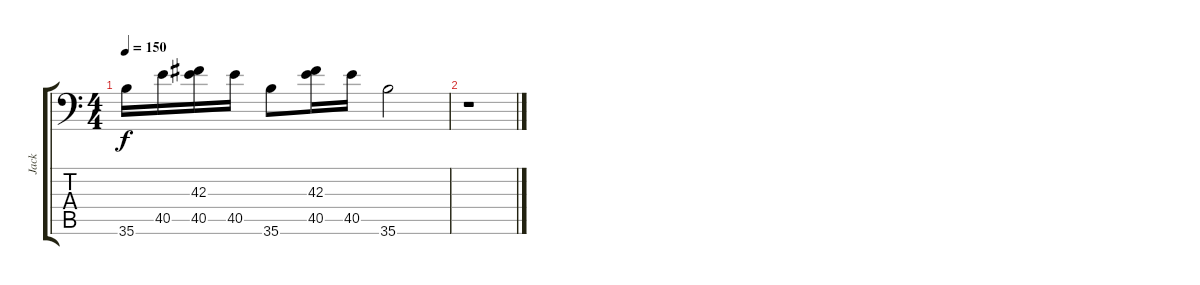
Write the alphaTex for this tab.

\track ("Jack" "Jack") {instrument acousticgrandpiano}
\staff {score tabs}
\tuning (C-1 C-1 C-1 C-1 C-1 C-1) {hide}
\ts (4 4)
\tempo 150
\clef f4
\ks c
35.6.16{dy f} 40.5.16 (42.3 40.5).16 40.5.16 35.6.8 (42.3 40.5).16 40.5.16 35.6.2 |
r.1
